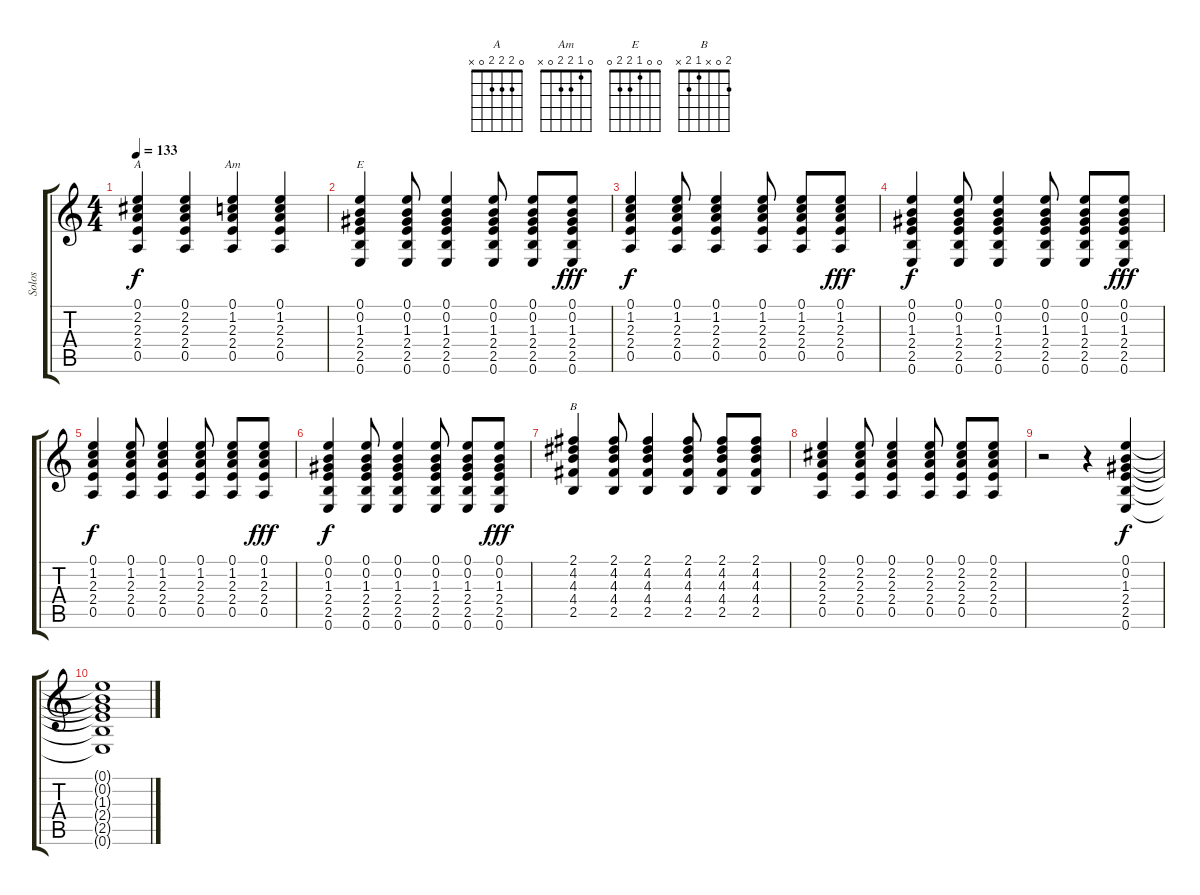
\track ("Solos" "Solos") {instrument overdrivenguitar}
\staff {score tabs}
\tuning (E4 B3 G3 D3 A2 E2) {hide}
\chord ("A" 0 2 2 2 0 x)
\chord ("Am" 0 1 2 2 0 x)
\chord ("E" 0 0 1 2 2 0)
\chord ("B" 2 0 x 1 2 x)
\ts (4 4)
\tempo 133
\clef g2
\ks c
(0.1 2.2 2.3 2.4 0.5).4{ch "A" dy f} (0.1 2.2 2.3 2.4 0.5).4 (0.1 1.2 2.3 2.4 0.5).4{ch "Am"} (0.1 1.2 2.3 2.4 0.5).4 |
(0.1 0.2 1.3 2.4 2.5 0.6).4{ch "E"} (0.1 0.2 1.3 2.4 2.5 0.6).8 (0.1 0.2 1.3 2.4 2.5 0.6).4 (0.1 0.2 1.3 2.4 2.5 0.6).8 (0.1 0.2 1.3 2.4 2.5 0.6).8 (0.1 0.2 1.3 2.4 2.5 0.6).8{dy fff} |
(0.1 1.2 2.3 2.4 0.5).4{dy f} (0.1 1.2 2.3 2.4 0.5).8 (0.1 1.2 2.3 2.4 0.5).4 (0.1 1.2 2.3 2.4 0.5).8 (0.1 1.2 2.3 2.4 0.5).8 (0.1 1.2 2.3 2.4 0.5).8{dy fff} |
(0.1 0.2 1.3 2.4 2.5 0.6).4{dy f} (0.1 0.2 1.3 2.4 2.5 0.6).8 (0.1 0.2 1.3 2.4 2.5 0.6).4 (0.1 0.2 1.3 2.4 2.5 0.6).8 (0.1 0.2 1.3 2.4 2.5 0.6).8 (0.1 0.2 1.3 2.4 2.5 0.6).8{dy fff} |
(0.1 1.2 2.3 2.4 0.5).4{dy f} (0.1 1.2 2.3 2.4 0.5).8 (0.1 1.2 2.3 2.4 0.5).4 (0.1 1.2 2.3 2.4 0.5).8 (0.1 1.2 2.3 2.4 0.5).8 (0.1 1.2 2.3 2.4 0.5).8{dy fff} |
(0.1 0.2 1.3 2.4 2.5 0.6).4{dy f} (0.1 0.2 1.3 2.4 2.5 0.6).8 (0.1 0.2 1.3 2.4 2.5 0.6).4 (0.1 0.2 1.3 2.4 2.5 0.6).8 (0.1 0.2 1.3 2.4 2.5 0.6).8 (0.1 0.2 1.3 2.4 2.5 0.6).8{dy fff} |
(2.1 4.2 4.3 4.4 2.5).4{ch "B"} (2.1 4.2 4.3 4.4 2.5).8 (2.1 4.2 4.3 4.4 2.5).4 (2.1 4.2 4.3 4.4 2.5).8 (2.1 4.2 4.3 4.4 2.5).8 (2.1 4.2 4.3 4.4 2.5).8 |
(0.1 2.2 2.3 2.4 0.5).4 (0.1 2.2 2.3 2.4 0.5).8 (0.1 2.2 2.3 2.4 0.5).4 (0.1 2.2 2.3 2.4 0.5).8 (0.1 2.2 2.3 2.4 0.5).8 (0.1 2.2 2.3 2.4 0.5).8 |
r.2 r.4 (0.1 0.2 1.3 2.4 2.5 0.6).4{dy f} |
(0.1{t} 0.2{t} 1.3{t} 2.4{t} 2.5{t} 0.6{t}).1
